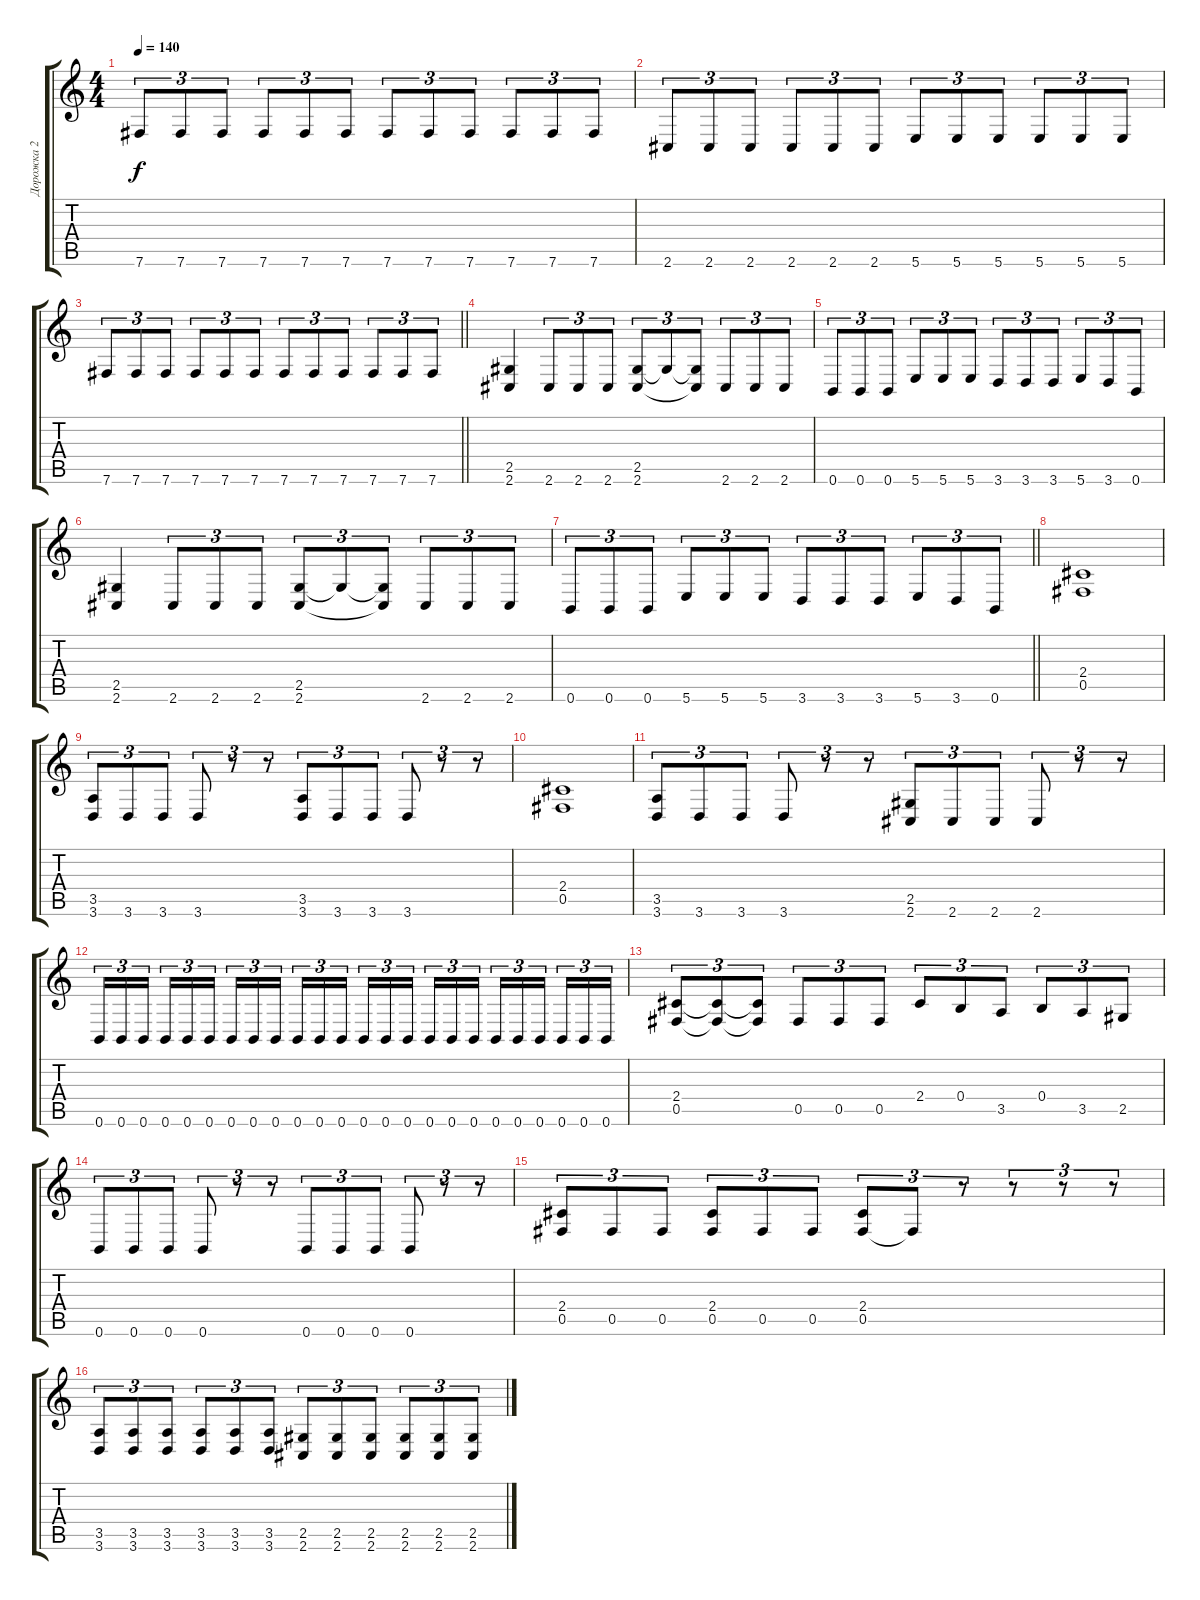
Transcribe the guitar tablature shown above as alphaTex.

\track ("Дорожка 2" "Дорожка 2") {instrument distortionguitar}
\staff {score tabs}
\tuning (Db4 Ab3 E3 B2 Gb2 B1) {hide}
\ts (4 4)
\tempo 140
\clef g2
\ks c
7.6.8{tu (3 2) dy f} 7.6.8{tu (3 2)} 7.6.8{tu (3 2)} 7.6.8{tu (3 2)} 7.6.8{tu (3 2)} 7.6.8{tu (3 2)} 7.6.8{tu (3 2)} 7.6.8{tu (3 2)} 7.6.8{tu (3 2)} 7.6.8{tu (3 2)} 7.6.8{tu (3 2)} 7.6.8{tu (3 2)} |
2.6.8{tu (3 2)} 2.6.8{tu (3 2)} 2.6.8{tu (3 2)} 2.6.8{tu (3 2)} 2.6.8{tu (3 2)} 2.6.8{tu (3 2)} 5.6.8{tu (3 2)} 5.6.8{tu (3 2)} 5.6.8{tu (3 2)} 5.6.8{tu (3 2)} 5.6.8{tu (3 2)} 5.6.8{tu (3 2)} |
\barLineRight lightlight
7.6.8{tu (3 2)} 7.6.8{tu (3 2)} 7.6.8{tu (3 2)} 7.6.8{tu (3 2)} 7.6.8{tu (3 2)} 7.6.8{tu (3 2)} 7.6.8{tu (3 2)} 7.6.8{tu (3 2)} 7.6.8{tu (3 2)} 7.6.8{tu (3 2)} 7.6.8{tu (3 2)} 7.6.8{tu (3 2)} |
\section ("" " ")
(2.5 2.6).4 2.6.8{tu (3 2)} 2.6.8{tu (3 2)} 2.6.8{tu (3 2)} (2.5 2.6).8{tu (3 2)} 2.5{t}.8{tu (3 2)} (2.5{t} 2.6{t}).8{tu (3 2)} 2.6.8{tu (3 2)} 2.6.8{tu (3 2)} 2.6.8{tu (3 2)} |
0.6.8{tu (3 2)} 0.6.8{tu (3 2)} 0.6.8{tu (3 2)} 5.6.8{tu (3 2)} 5.6.8{tu (3 2)} 5.6.8{tu (3 2)} 3.6.8{tu (3 2)} 3.6.8{tu (3 2)} 3.6.8{tu (3 2)} 5.6.8{tu (3 2)} 3.6.8{tu (3 2)} 0.6.8{tu (3 2)} |
(2.5 2.6).4 2.6.8{tu (3 2)} 2.6.8{tu (3 2)} 2.6.8{tu (3 2)} (2.5 2.6).8{tu (3 2)} 2.5{t}.8{tu (3 2)} (2.5{t} 2.6{t}).8{tu (3 2)} 2.6.8{tu (3 2)} 2.6.8{tu (3 2)} 2.6.8{tu (3 2)} |
\barLineRight lightlight
0.6.8{tu (3 2)} 0.6.8{tu (3 2)} 0.6.8{tu (3 2)} 5.6.8{tu (3 2)} 5.6.8{tu (3 2)} 5.6.8{tu (3 2)} 3.6.8{tu (3 2)} 3.6.8{tu (3 2)} 3.6.8{tu (3 2)} 5.6.8{tu (3 2)} 3.6.8{tu (3 2)} 0.6.8{tu (3 2)} |
\section ("" " ")
(2.4 0.5).1 |
(3.5 3.6).8{tu (3 2)} 3.6.8{tu (3 2)} 3.6.8{tu (3 2)} 3.6.8{tu (3 2)} r.8{tu (3 2)} r.8{tu (3 2)} (3.5 3.6).8{tu (3 2)} 3.6.8{tu (3 2)} 3.6.8{tu (3 2)} 3.6.8{tu (3 2)} r.8{tu (3 2)} r.8{tu (3 2)} |
(2.4 0.5).1 |
(3.5 3.6).8{tu (3 2)} 3.6.8{tu (3 2)} 3.6.8{tu (3 2)} 3.6.8{tu (3 2)} r.8{tu (3 2)} r.8{tu (3 2)} (2.5 2.6).8{tu (3 2)} 2.6.8{tu (3 2)} 2.6.8{tu (3 2)} 2.6.8{tu (3 2)} r.8{tu (3 2)} r.8{tu (3 2)} |
0.6.16{tu (3 2)} 0.6.16{tu (3 2)} 0.6.16{tu (3 2) beam splitsecondary} 0.6.16{tu (3 2)} 0.6.16{tu (3 2)} 0.6.16{tu (3 2)} 0.6.16{tu (3 2)} 0.6.16{tu (3 2)} 0.6.16{tu (3 2) beam splitsecondary} 0.6.16{tu (3 2)} 0.6.16{tu (3 2)} 0.6.16{tu (3 2)} 0.6.16{tu (3 2)} 0.6.16{tu (3 2)} 0.6.16{tu (3 2) beam splitsecondary} 0.6.16{tu (3 2)} 0.6.16{tu (3 2)} 0.6.16{tu (3 2)} 0.6.16{tu (3 2)} 0.6.16{tu (3 2)} 0.6.16{tu (3 2) beam splitsecondary} 0.6.16{tu (3 2)} 0.6.16{tu (3 2)} 0.6.16{tu (3 2)} |
(2.4 0.5).8{tu (3 2)} (2.4{t} 0.5{t}).8{tu (3 2)} (2.4{t} 0.5{t}).8{tu (3 2)} 0.5.8{tu (3 2)} 0.5.8{tu (3 2)} 0.5.8{tu (3 2)} 2.4.8{tu (3 2)} 0.4.8{tu (3 2)} 3.5.8{tu (3 2)} 0.4.8{tu (3 2)} 3.5.8{tu (3 2)} 2.5.8{tu (3 2)} |
0.6.8{tu (3 2)} 0.6.8{tu (3 2)} 0.6.8{tu (3 2)} 0.6.8{tu (3 2)} r.8{tu (3 2)} r.8{tu (3 2)} 0.6.8{tu (3 2)} 0.6.8{tu (3 2)} 0.6.8{tu (3 2)} 0.6.8{tu (3 2)} r.8{tu (3 2)} r.8{tu (3 2)} |
(2.4 0.5).8{tu (3 2)} 0.5.8{tu (3 2)} 0.5.8{tu (3 2)} (2.4 0.5).8{tu (3 2)} 0.5.8{tu (3 2)} 0.5.8{tu (3 2)} (2.4 0.5).8{tu (3 2)} 0.5{t}.8{tu (3 2)} r.8{tu (3 2)} r.8{tu (3 2)} r.8{tu (3 2)} r.8{tu (3 2)} |
(3.5 3.6).8{tu (3 2)} (3.5 3.6).8{tu (3 2)} (3.5 3.6).8{tu (3 2)} (3.5 3.6).8{tu (3 2)} (3.5 3.6).8{tu (3 2)} (3.5 3.6).8{tu (3 2)} (2.5 2.6).8{tu (3 2)} (2.5 2.6).8{tu (3 2)} (2.5 2.6).8{tu (3 2)} (2.5 2.6).8{tu (3 2)} (2.5 2.6).8{tu (3 2)} (2.5 2.6).8{tu (3 2)}
